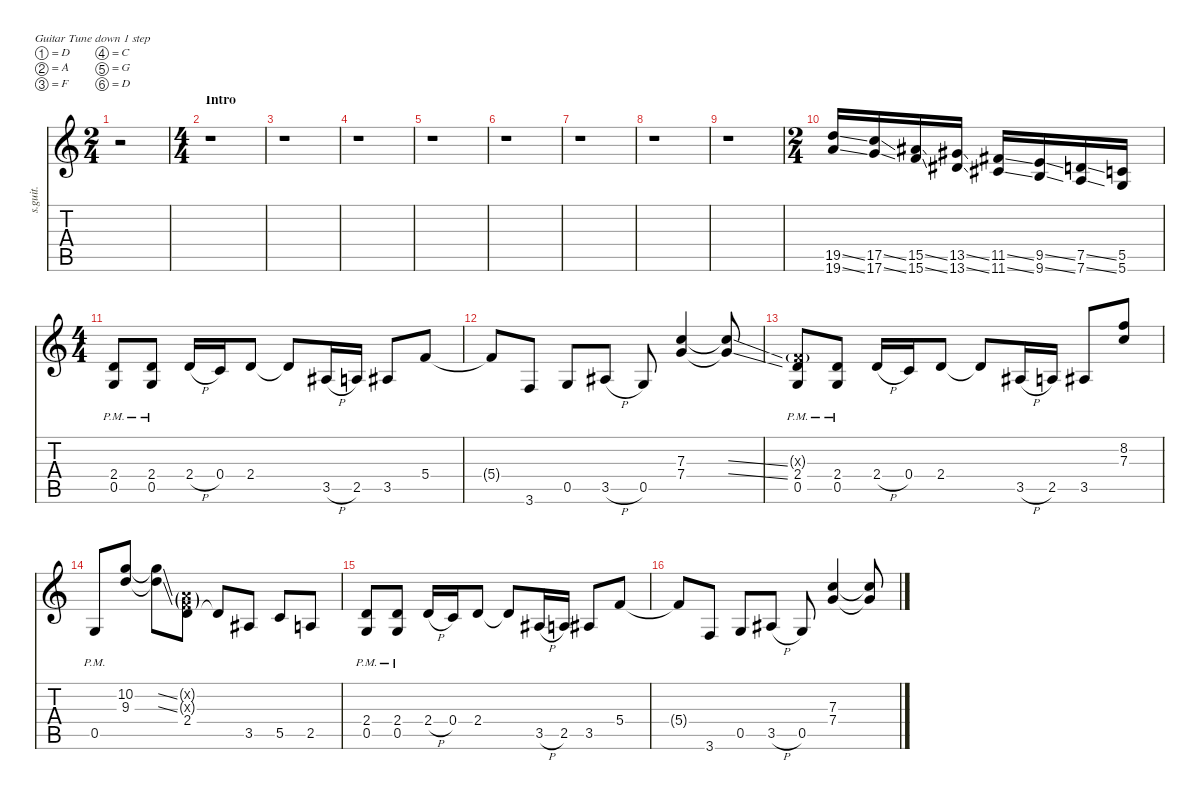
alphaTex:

\defaultSystemsLayout 4
\hideDynamics
\bracketExtendMode nobrackets
\track ("Dewdrop - Lead" "s.guit.") {instrument distortionguitar}
\staff {score tabs}
\tuning (D4 A3 F3 C3 G2 D2)
\ts (2 4)
\beaming (8 2 2 2 2)
\tempo (88 hide)
\clef g2
\ks c
r.2{dy f instrument distortionguitar} |
\ts (4 4)
\beaming (8 2 2 2 2)
\section ("" "Intro")
r.1 |
r.1 |
r.1 |
r.1 |
r.1 |
r.1 |
r.1 |
r.1 |
\ts (2 4)
\beaming (8 2 2 2 2)
(19.5{ss} 19.6{ss}).16 (17.5{ss} 17.6{ss}).16 (15.5{ss acc #} 15.6{ss}).16 (13.5{ss acc #} 13.6{ss acc #}).16 (11.5{ss acc #} 11.6{ss acc #}).16 (9.5{ss} 9.6{ss}).16 (7.5{ss} 7.6{ss}).16 (5.5 5.6).16 |
\ts (4 4)
\beaming (8 2 2 2 2)
(2.4{pm} 0.5{pm}).8 (2.4{pm} 0.5{pm}).8 2.4{h}.16 0.4.16 2.4.8 2.4{t}.8 3.5{h acc #}.16 2.5.16 3.5{acc #}.8 5.4.8 |
5.4{t}.8 3.6.8 0.5.8 3.5{h acc #}.8 0.5.8 (7.3 7.4).4 (7.3{ss t} 7.4{ss t}).8 |
(0.3{g pm x} 2.4{pm} 0.5{pm}).8 (2.4{pm} 0.5{pm}).8 2.4{h}.16 0.4.16 2.4.8 2.4{t}.8 3.5{h acc #}.16 2.5.16 3.5{acc #}.8 (8.2 7.3).8 |
0.5{pm}.8 (10.2 9.3).8 (10.2{ss t} 9.3{ss t}).8 (0.2{g x} 0.3{g x} 2.4).8 2.4{t}.8 3.5{acc #}.8 5.5.8 2.5.8 |
(2.4{pm} 0.5{pm}).8 (2.4{pm} 0.5{pm}).8 2.4{h}.16 0.4.16 2.4.8 2.4{t}.8 3.5{h acc #}.16 2.5.16 3.5{acc #}.8 5.4.8 |
5.4{t}.8 3.6.8 0.5.8 3.5{h acc #}.8 0.5.8 (7.3 7.4).4 (7.3{ss t} 7.4{ss t}).8
